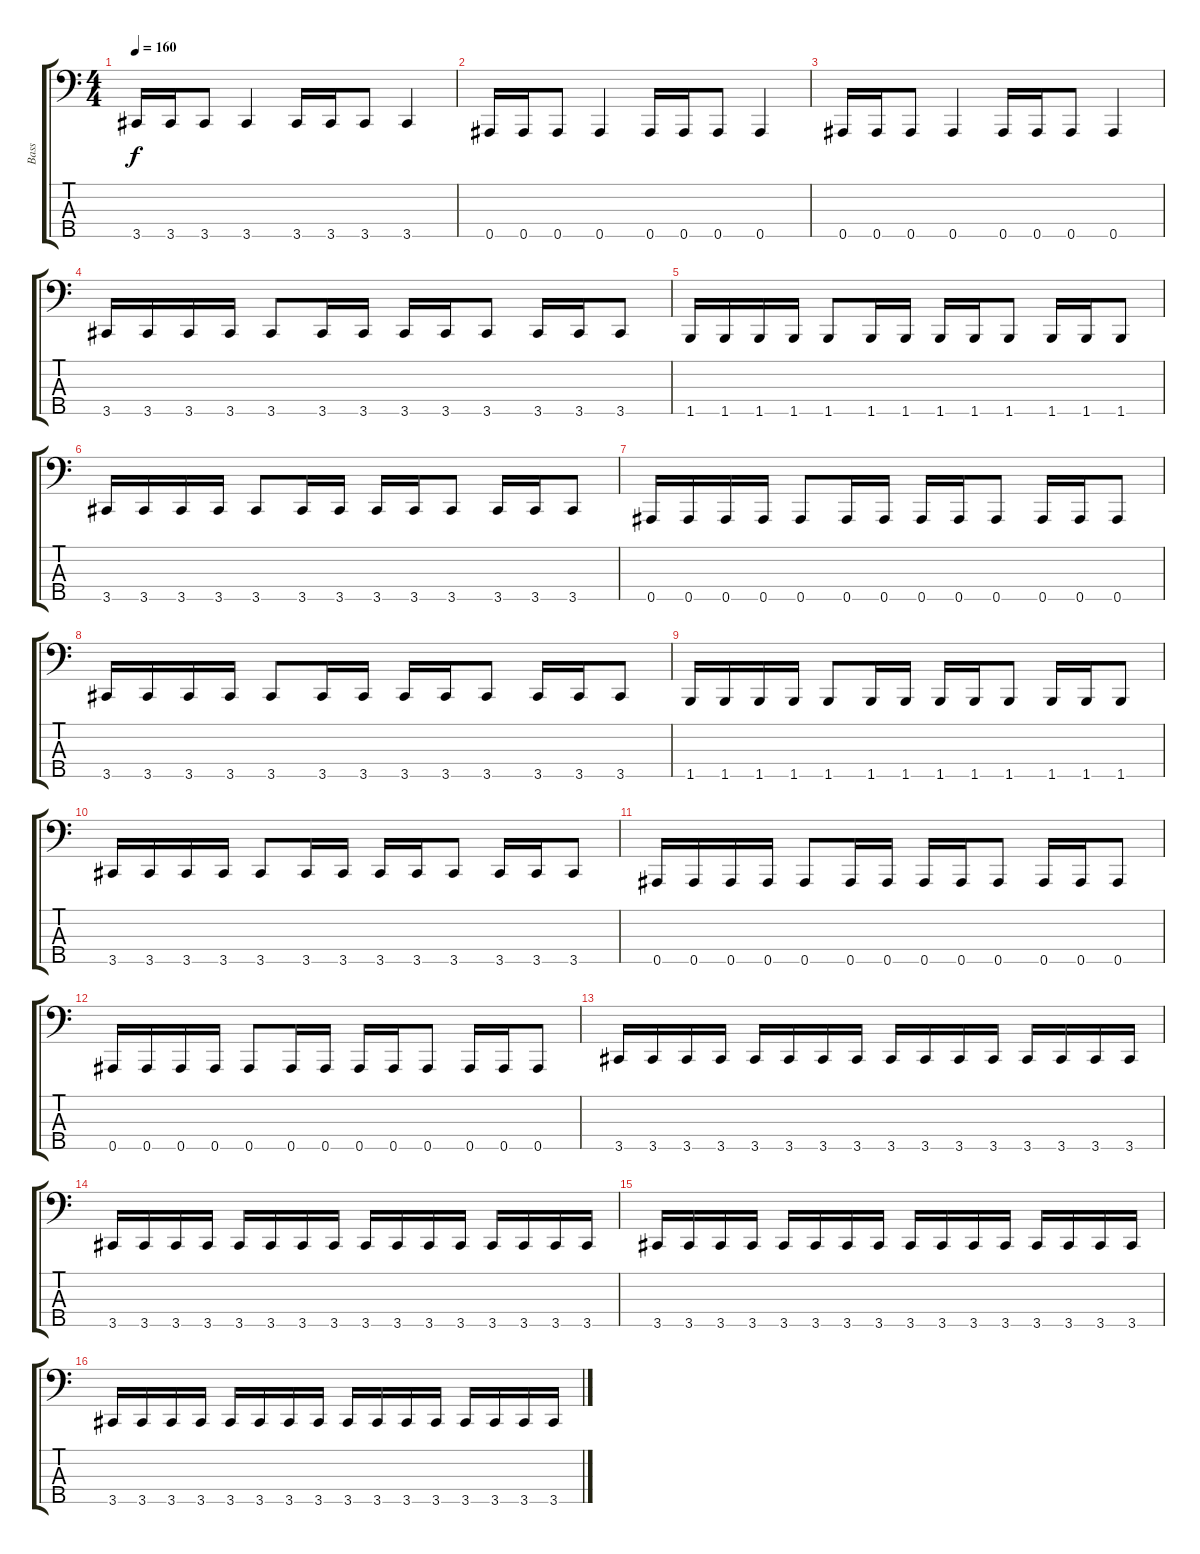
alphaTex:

\track ("Bass" "Bass") {instrument electricbasspick}
\staff {score tabs}
\tuning (Gb2 Db2 Ab1 Eb1 Bb0) {hide}
\ts (4 4)
\tempo 160
\clef f4
\ks c
3.5.16{dy f} 3.5.16 3.5.8 3.5.4 3.5.16 3.5.16 3.5.8 3.5.4 |
0.5.16 0.5.16 0.5.8 0.5.4 0.5.16 0.5.16 0.5.8 0.5.4 |
0.5.16 0.5.16 0.5.8 0.5.4 0.5.16 0.5.16 0.5.8 0.5.4 |
3.5.16 3.5.16 3.5.16 3.5.16 3.5.8 3.5.16 3.5.16 3.5.16 3.5.16 3.5.8 3.5.16 3.5.16 3.5.8 |
1.5.16 1.5.16 1.5.16 1.5.16 1.5.8 1.5.16 1.5.16 1.5.16 1.5.16 1.5.8 1.5.16 1.5.16 1.5.8 |
3.5.16 3.5.16 3.5.16 3.5.16 3.5.8 3.5.16 3.5.16 3.5.16 3.5.16 3.5.8 3.5.16 3.5.16 3.5.8 |
0.5.16 0.5.16 0.5.16 0.5.16 0.5.8 0.5.16 0.5.16 0.5.16 0.5.16 0.5.8 0.5.16 0.5.16 0.5.8 |
3.5.16 3.5.16 3.5.16 3.5.16 3.5.8 3.5.16 3.5.16 3.5.16 3.5.16 3.5.8 3.5.16 3.5.16 3.5.8 |
1.5.16 1.5.16 1.5.16 1.5.16 1.5.8 1.5.16 1.5.16 1.5.16 1.5.16 1.5.8 1.5.16 1.5.16 1.5.8 |
3.5.16 3.5.16 3.5.16 3.5.16 3.5.8 3.5.16 3.5.16 3.5.16 3.5.16 3.5.8 3.5.16 3.5.16 3.5.8 |
0.5.16 0.5.16 0.5.16 0.5.16 0.5.8 0.5.16 0.5.16 0.5.16 0.5.16 0.5.8 0.5.16 0.5.16 0.5.8 |
0.5.16 0.5.16 0.5.16 0.5.16 0.5.8 0.5.16 0.5.16 0.5.16 0.5.16 0.5.8 0.5.16 0.5.16 0.5.8 |
3.5.16 3.5.16 3.5.16 3.5.16 3.5.16 3.5.16 3.5.16 3.5.16 3.5.16 3.5.16 3.5.16 3.5.16 3.5.16 3.5.16 3.5.16 3.5.16 |
3.5.16 3.5.16 3.5.16 3.5.16 3.5.16 3.5.16 3.5.16 3.5.16 3.5.16 3.5.16 3.5.16 3.5.16 3.5.16 3.5.16 3.5.16 3.5.16 |
3.5.16 3.5.16 3.5.16 3.5.16 3.5.16 3.5.16 3.5.16 3.5.16 3.5.16 3.5.16 3.5.16 3.5.16 3.5.16 3.5.16 3.5.16 3.5.16 |
3.5.16 3.5.16 3.5.16 3.5.16 3.5.16 3.5.16 3.5.16 3.5.16 3.5.16 3.5.16 3.5.16 3.5.16 3.5.16 3.5.16 3.5.16 3.5.16
